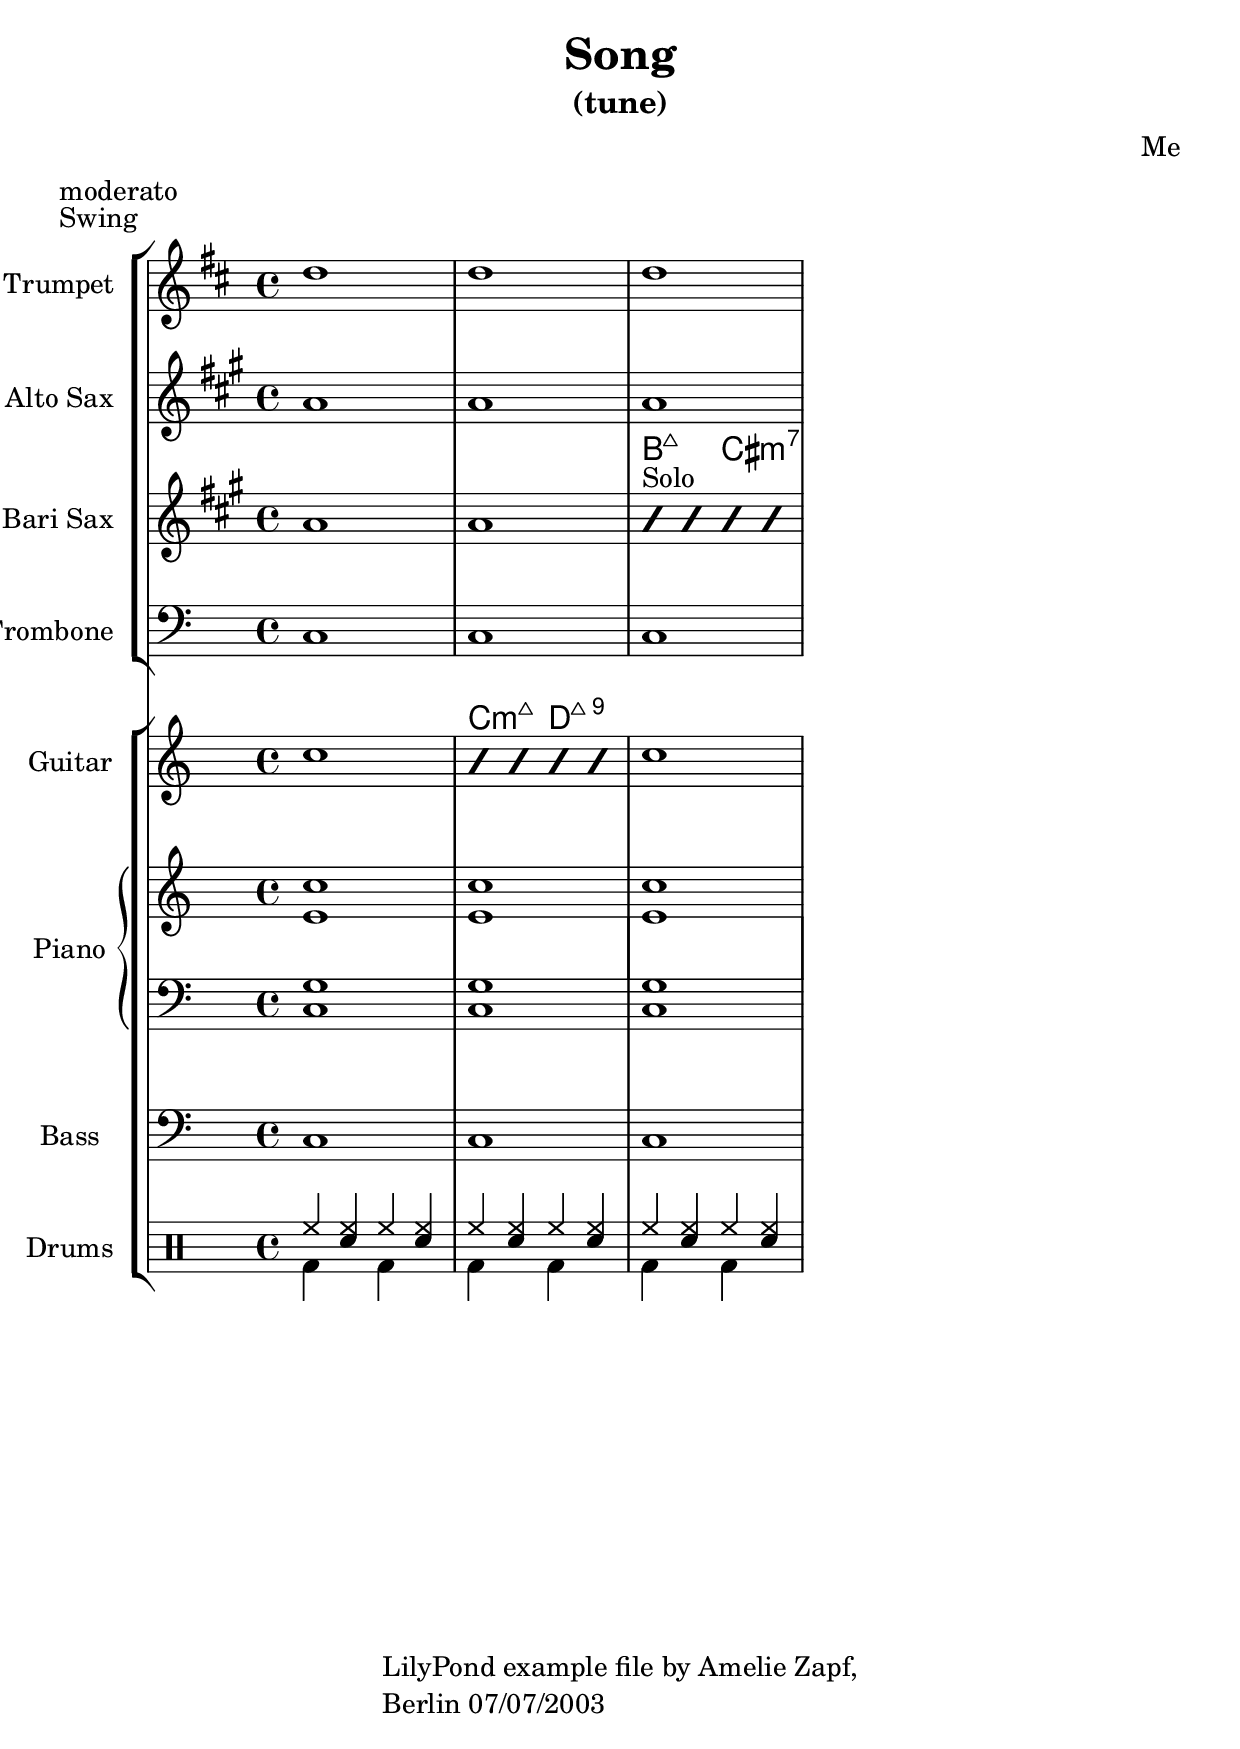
\header {
  title = "Song"
  subtitle = "(tune)"
  composer = "Me"
  meter = "moderato"
  piece = "Swing"
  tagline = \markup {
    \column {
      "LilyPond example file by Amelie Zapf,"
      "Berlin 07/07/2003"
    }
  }
}

#(set-global-staff-size 24)
\include "english.ly"

%%%%%%%%%%%% Some macros %%%%%%%%%%%%%%%%%%%

sl = {
  \override NoteHead.style = #'slash
  \hide Stem
}
nsl = {
  \revert NoteHead.style
  \undo \hide Stem
}
crOn = \override NoteHead.style = #'cross
crOff = \revert NoteHead.style

%% insert chord name style stuff here.

jazzChords = { }

%%%%%%%%%%%% Keys'n'thangs %%%%%%%%%%%%%%%%%

global = { \time 4/4 }

Key = { \key c \major }

% ############ Horns ############

% ------ Trumpet ------
trpt = \transpose c d \relative c'' {
  \Key
  c1 | c | c |
}
trpHarmony = \transpose c' d {
  \jazzChords
}
trumpet = {
  \global
  \set Staff.instrumentName = #"Trumpet"
  \clef treble
  <<
    \trpt
  >>
}

% ------ Alto Saxophone ------
alto = \transpose c a \relative c' {
  \Key
  c1 | c | c |
}
altoHarmony = \transpose c' a {
  \jazzChords
}
altoSax = {
  \global
  \set Staff.instrumentName = #"Alto Sax"
  \clef treble
  <<
    \alto
  >>
}

% ------ Baritone Saxophone ------
bari = \transpose c a' \relative c {
  \Key
  c1
  c1
  \sl
  d4^"Solo" d d d
  \nsl
}
bariHarmony = \transpose c' a \chordmode {
  \jazzChords s1 s d2:maj e:m7
}
bariSax = {
  \global
  \set Staff.instrumentName = #"Bari Sax"
  \clef treble
  <<
    \bari
  >>
}

% ------ Trombone ------
tbone = \relative c {
  \Key
  c1 | c | c
}
tboneHarmony = \chordmode {
  \jazzChords
}
trombone = {
  \global
  \set Staff.instrumentName = #"Trombone"
  \clef bass
  <<
    \tbone
  >>
}

% ############ Rhythm Section #############

% ------ Guitar ------
gtr = \relative c'' {
  \Key
  c1
  \sl
  b4 b b b
  \nsl
  c1
}
gtrHarmony = \chordmode {
  \jazzChords
  s1 c2:min7+ d2:maj9
}
guitar = {
  \global
  \set Staff.instrumentName = #"Guitar"
  \clef treble
  <<
    \gtr
  >>
}

%% ------ Piano ------
rhUpper = \relative c'' {
  \voiceOne
  \Key
  c1 | c | c
}
rhLower = \relative c' {
  \voiceTwo
  \Key
  e1 | e | e
}

lhUpper = \relative c' {
  \voiceOne
  \Key
  g1 | g | g
}
lhLower = \relative c {
  \voiceTwo
  \Key
  c1 | c | c
}

PianoRH = {
  \clef treble
  \global
  \set Staff.midiInstrument = #"acoustic grand"
  <<
    \new Voice = "one" \rhUpper
    \new Voice = "two" \rhLower
  >>
}
PianoLH = {
  \clef bass
  \global
  \set Staff.midiInstrument = #"acoustic grand"
  <<
    \new Voice = "one" \lhUpper
    \new Voice = "two" \lhLower
  >>
}

piano = {
  <<
    \set PianoStaff.instrumentName = #"Piano"
    \new Staff = "upper" \PianoRH
    \new Staff = "lower" \PianoLH
  >>
}

% ------ Bass Guitar ------
Bass = \relative c {
  \Key
  c1 | c | c
}
bass = {
  \global
  \set Staff.instrumentName = #"Bass"
  \clef bass
  <<
    \Bass
  >>
}

% ------ Drums ------
up = \drummode {
  \voiceOne
  hh4 <hh sn> hh <hh sn>
  hh4 <hh sn> hh <hh sn>
  hh4 <hh sn> hh <hh sn>
}
down = \drummode {
  \voiceTwo
  bd4 s bd s
  bd4 s bd s
  bd4 s bd s
}

drumContents = {
  \global
  <<
    \set DrumStaff.instrumentName = #"Drums"
    \new DrumVoice \up
    \new DrumVoice \down
  >>
}

%%%%%%%%% It All Goes Together Here %%%%%%%%%%%%%%%%%%%%%%

\score {
  <<
    \new StaffGroup = "horns" <<
      \new Staff = "trumpet" \trumpet
      \new Staff = "altosax" \altoSax
      \new ChordNames = "barichords" \bariHarmony
      \new Staff = "barisax" \bariSax
      \new Staff = "trombone" \trombone
    >>

    \new StaffGroup = "rhythm" <<
      \new ChordNames = "chords" \gtrHarmony
      \new Staff = "guitar" \guitar
      \new PianoStaff = "piano" \piano
      \new Staff = "bass" \bass
      \new DrumStaff \drumContents
    >>
  >>
  \layout {
    \context { \Staff \RemoveEmptyStaves }
    \context {
      \Score
      \override BarNumber.padding = #3
      \override RehearsalMark.padding = #2
      skipBars = ##t
    }
  }
  \midi { }
}